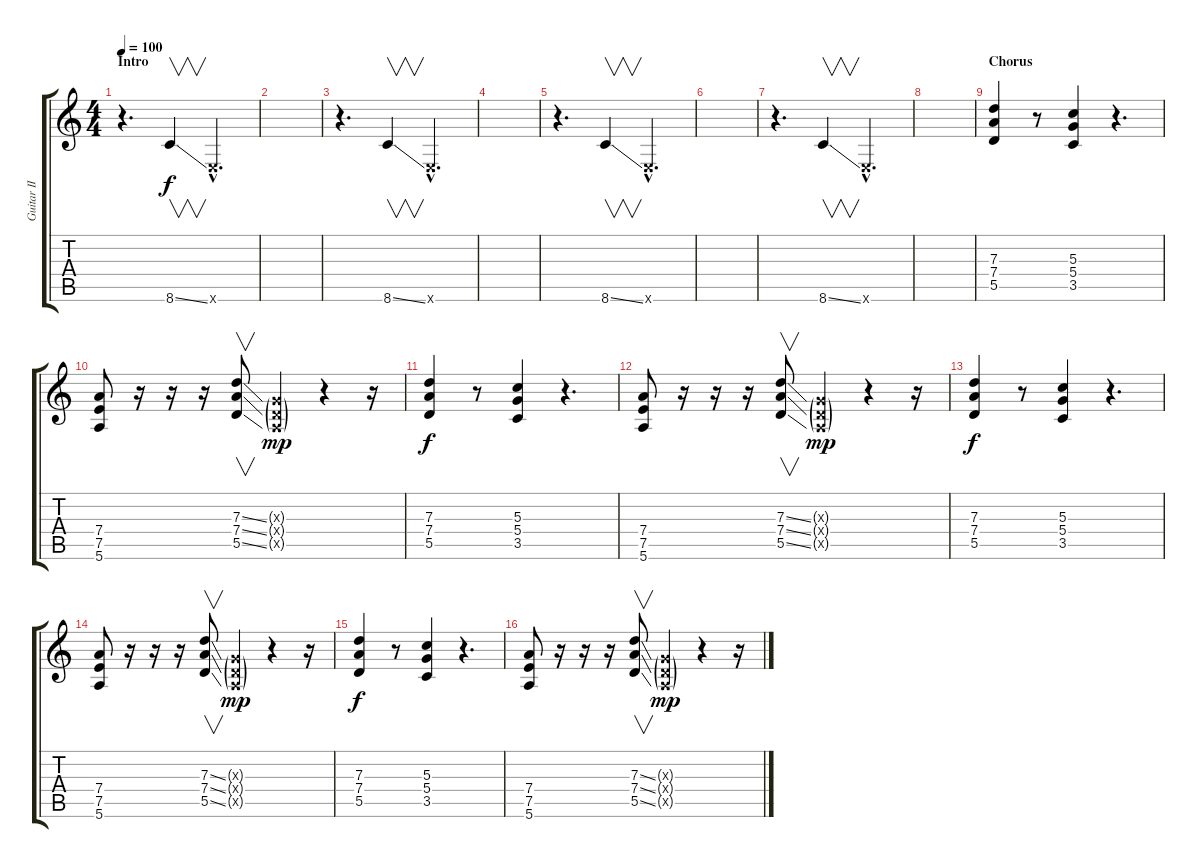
\track ("Guitar II" "Guitar II") {instrument overdrivenguitar}
\staff {score tabs}
\tuning (E4 B3 G3 D3 A2 E2) {hide}
\ts (4 4)
\section ("" "Intro")
\tempo 100
\clef g2
\ks c
r.4{d dy f instrument overdrivenguitar} 8.6{ss}.4{v} 0.6{hac x}.4{d} |
|
r.4{d} 8.6{ss}.4{v} 0.6{hac x}.4{d} |
|
r.4{d} 8.6{ss}.4{v} 0.6{hac x}.4{d} |
|
r.4{d} 8.6{ss}.4{v} 0.6{hac x}.4{d} |
|
\section ("" "Chorus")
(7.3 7.4 5.5).4 r.8 (5.3 5.4 3.5).4 r.4{d} |
(7.4 7.5 5.6).8 r.16 r.16 r.16 (7.3{ss} 7.4{ss} 5.5{ss}).8{v} (0.3{g x} 0.4{g x} 0.5{g x}).4{dy mp} r.4 r.16 |
(7.3 7.4 5.5).4{dy f} r.8 (5.3 5.4 3.5).4 r.4{d} |
(7.4 7.5 5.6).8 r.16 r.16 r.16 (7.3{ss} 7.4{ss} 5.5{ss}).8{v} (0.3{g x} 0.4{g x} 0.5{g x}).4{dy mp} r.4 r.16 |
(7.3 7.4 5.5).4{dy f} r.8 (5.3 5.4 3.5).4 r.4{d} |
(7.4 7.5 5.6).8 r.16 r.16 r.16 (7.3{ss} 7.4{ss} 5.5{ss}).8{v} (0.3{g x} 0.4{g x} 0.5{g x}).4{dy mp} r.4 r.16 |
(7.3 7.4 5.5).4{dy f} r.8 (5.3 5.4 3.5).4 r.4{d} |
(7.4 7.5 5.6).8 r.16 r.16 r.16 (7.3{ss} 7.4{ss} 5.5{ss}).8{v} (0.3{g x} 0.4{g x} 0.5{g x}).4{dy mp} r.4 r.16
